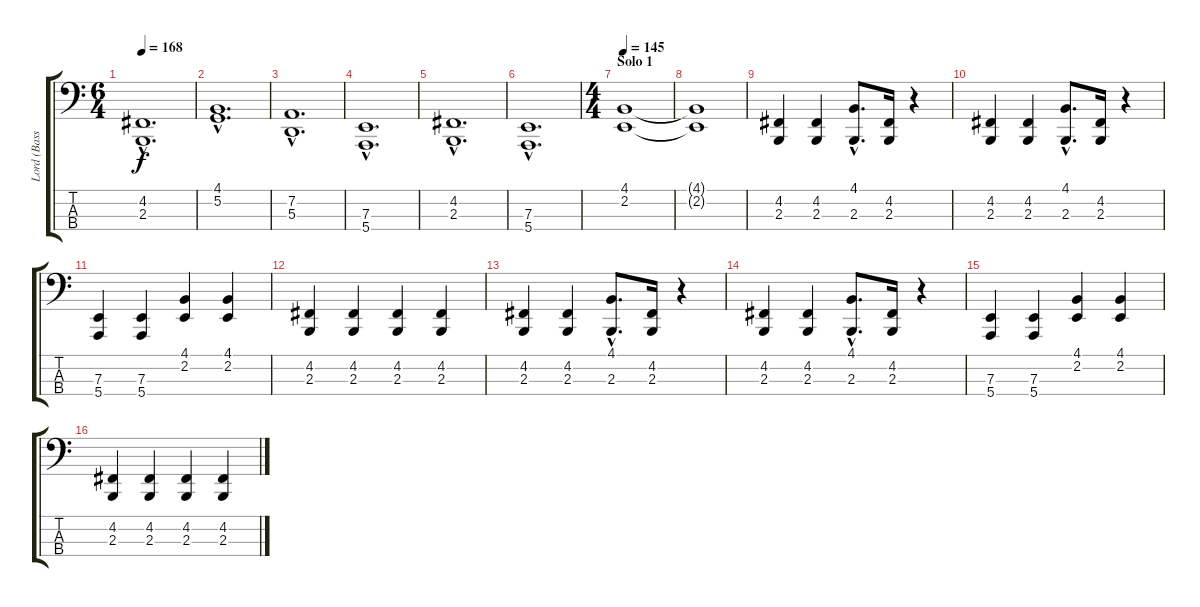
\track ("Lord (Bass)" "Lord (Bass") {instrument electricgrandpiano}
\staff {score tabs}
\tuning (G2 D2 A1 E1) {hide}
\ts (6 4)
\tempo 168
\clef f4
\ks c
(4.2{hac} 2.3{hac}).1{d dy f} |
(4.1{hac} 5.2{hac}).1{d} |
(7.2{hac} 5.3{hac}).1{d} |
(7.3{hac} 5.4{hac}).1{d} |
(4.2{hac} 2.3{hac}).1{d} |
(7.3{hac} 5.4{hac}).1{d} |
\ts (4 4)
\section ("" "Solo 1")
\tempo 145
(4.1 2.2).1 |
(4.1{t} 2.2{t}).1 |
(4.2 2.3).4 (4.2 2.3).4 (4.1{hac} 2.3{hac}).8{d} (4.2 2.3).16 r.4 |
(4.2 2.3).4 (4.2 2.3).4 (4.1{hac} 2.3{hac}).8{d} (4.2 2.3).16 r.4 |
(7.3 5.4).4 (7.3 5.4).4 (4.1 2.2).4 (4.1 2.2).4 |
(4.2 2.3).4 (4.2 2.3).4 (4.2 2.3).4 (4.2 2.3).4 |
(4.2 2.3).4 (4.2 2.3).4 (4.1{hac} 2.3{hac}).8{d} (4.2 2.3).16 r.4 |
(4.2 2.3).4 (4.2 2.3).4 (4.1{hac} 2.3{hac}).8{d} (4.2 2.3).16 r.4 |
(7.3 5.4).4 (7.3 5.4).4 (4.1 2.2).4 (4.1 2.2).4 |
(4.2 2.3).4 (4.2 2.3).4 (4.2 2.3).4 (4.2 2.3).4
